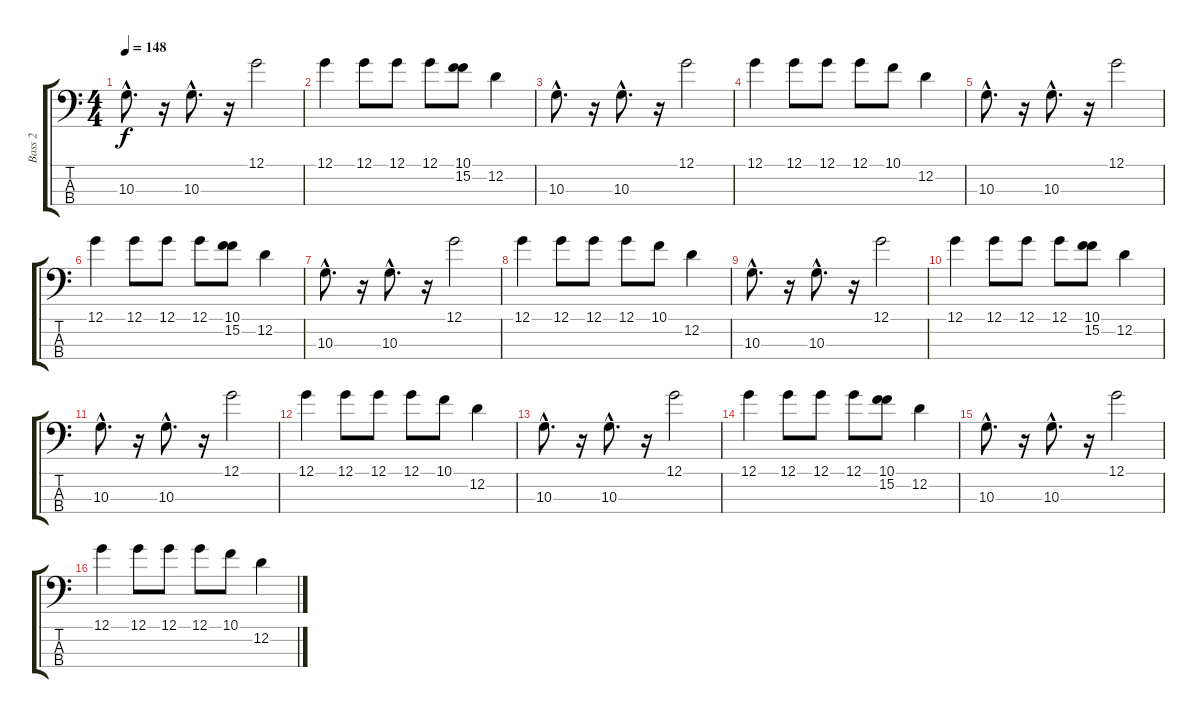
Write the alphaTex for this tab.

\track ("Bass 2" "Bass 2") {instrument fretlessbass}
\staff {score tabs}
\tuning (G2 D2 A1 E1) {hide}
\ts (4 4)
\tempo 148
\clef f4
\ks c
10.3{hac}.8{d dy f} r.16 10.3{hac}.8{d} r.16 12.1.2 |
12.1.4 12.1.8 12.1.8 12.1.8 (10.1 15.2).8 12.2.4 |
10.3{hac}.8{d} r.16 10.3{hac}.8{d} r.16 12.1.2 |
12.1.4 12.1.8 12.1.8 12.1.8 10.1.8 12.2.4 |
10.3{hac}.8{d} r.16 10.3{hac}.8{d} r.16 12.1.2 |
12.1.4 12.1.8 12.1.8 12.1.8 (10.1 15.2).8 12.2.4 |
10.3{hac}.8{d} r.16 10.3{hac}.8{d} r.16 12.1.2 |
12.1.4 12.1.8 12.1.8 12.1.8 10.1.8 12.2.4 |
10.3{hac}.8{d} r.16 10.3{hac}.8{d} r.16 12.1.2 |
12.1.4 12.1.8 12.1.8 12.1.8 (10.1 15.2).8 12.2.4 |
10.3{hac}.8{d} r.16 10.3{hac}.8{d} r.16 12.1.2 |
12.1.4 12.1.8 12.1.8 12.1.8 10.1.8 12.2.4 |
10.3{hac}.8{d} r.16 10.3{hac}.8{d} r.16 12.1.2 |
12.1.4 12.1.8 12.1.8 12.1.8 (10.1 15.2).8 12.2.4 |
10.3{hac}.8{d} r.16 10.3{hac}.8{d} r.16 12.1.2 |
12.1.4 12.1.8 12.1.8 12.1.8 10.1.8 12.2.4
